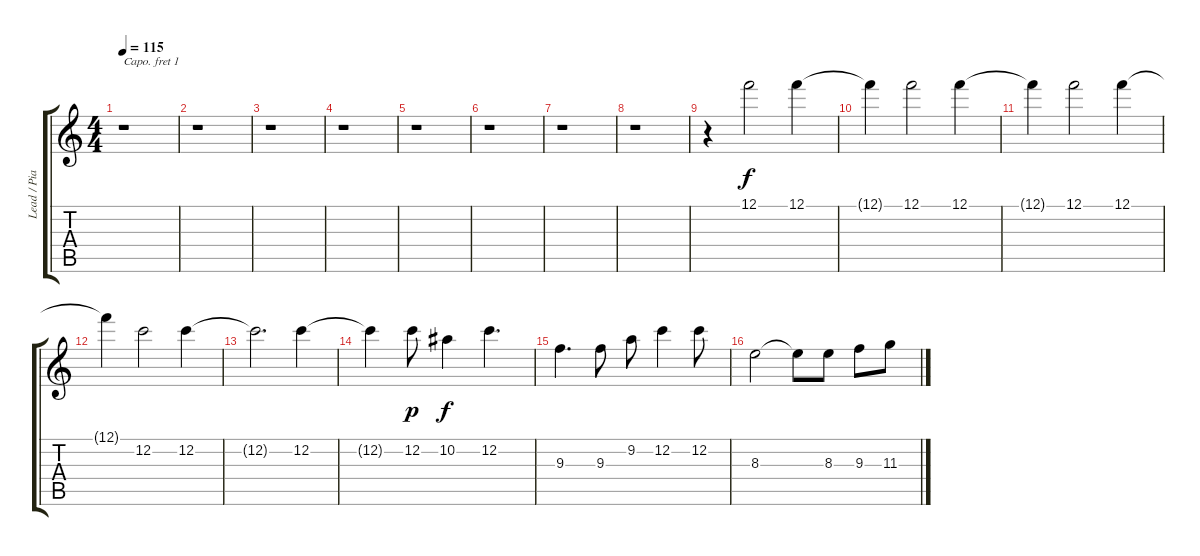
\track ("Lead / Piano" "Lead / Pia") {instrument overdrivenguitar}
\staff {score tabs}
\capo 1
\tuning (E4 B3 G3 D3 A2 E2) {hide}
\ts (4 4)
\tempo 115
\clef g2
\ks c
r.1{dy f} |
r.1 |
r.1 |
r.1 |
r.1 |
r.1 |
r.1 |
r.1 |
r.4 12.1.2{volume 9 instrument acousticgrandpiano} 12.1.4 |
12.1{t}.4 12.1.2 12.1.4 |
12.1{t}.4 12.1.2 12.1.4 |
12.1{t}.4 12.2.2 12.2.4 |
12.2{t}.2{d} 12.2.4 |
12.2{t}.4 12.2.8{dy p} 10.2.4{dy f} 12.2.4{d} |
9.3.4{d} 9.3.8 9.2.8 12.2.4 12.2.8 |
8.3.2 8.3{t}.8 8.3.8 9.3.8 11.3.8
